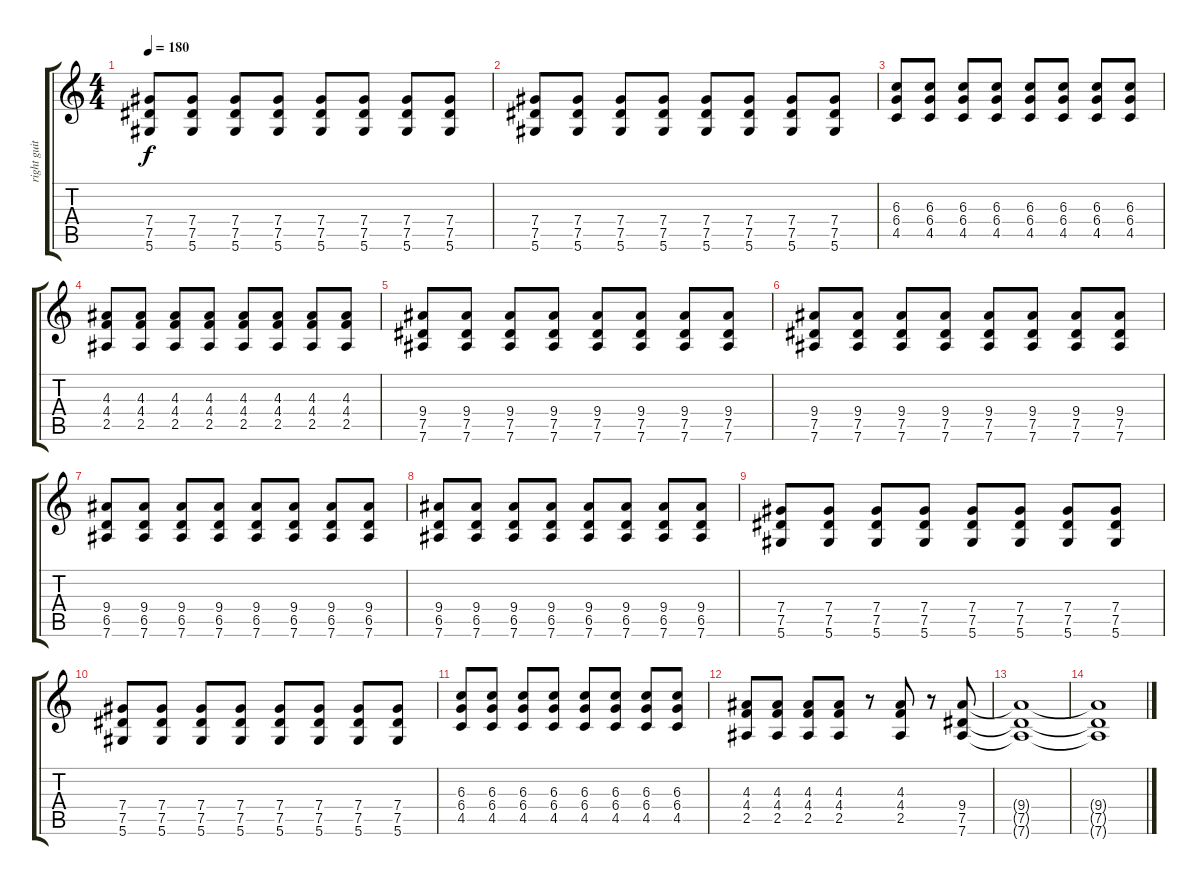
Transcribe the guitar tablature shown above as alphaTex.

\track ("right guitar" "right guit") {instrument overdrivenguitar}
\staff {score tabs}
\tuning (Eb4 Bb3 Gb3 Db3 Ab2 Eb2) {hide}
\ts (4 4)
\tempo 180
\clef g2
\ks c
(7.4 7.5 5.6).8{dy f} (7.4 7.5 5.6).8 (7.4 7.5 5.6).8 (7.4 7.5 5.6).8 (7.4 7.5 5.6).8 (7.4 7.5 5.6).8 (7.4 7.5 5.6).8 (7.4 7.5 5.6).8 |
(7.4 7.5 5.6).8 (7.4 7.5 5.6).8 (7.4 7.5 5.6).8 (7.4 7.5 5.6).8 (7.4 7.5 5.6).8 (7.4 7.5 5.6).8 (7.4 7.5 5.6).8 (7.4 7.5 5.6).8 |
(6.3 6.4 4.5).8 (6.3 6.4 4.5).8 (6.3 6.4 4.5).8 (6.3 6.4 4.5).8 (6.3 6.4 4.5).8 (6.3 6.4 4.5).8 (6.3 6.4 4.5).8 (6.3 6.4 4.5).8 |
(4.3 4.4 2.5).8 (4.3 4.4 2.5).8 (4.3 4.4 2.5).8 (4.3 4.4 2.5).8 (4.3 4.4 2.5).8 (4.3 4.4 2.5).8 (4.3 4.4 2.5).8 (4.3 4.4 2.5).8 |
(9.4 7.5 7.6).8 (9.4 7.5 7.6).8 (9.4 7.5 7.6).8 (9.4 7.5 7.6).8 (9.4 7.5 7.6).8 (9.4 7.5 7.6).8 (9.4 7.5 7.6).8 (9.4 7.5 7.6).8 |
(9.4 7.5 7.6).8 (9.4 7.5 7.6).8 (9.4 7.5 7.6).8 (9.4 7.5 7.6).8 (9.4 7.5 7.6).8 (9.4 7.5 7.6).8 (9.4 7.5 7.6).8 (9.4 7.5 7.6).8 |
(9.4 6.5 7.6).8 (9.4 6.5 7.6).8 (9.4 6.5 7.6).8 (9.4 6.5 7.6).8 (9.4 6.5 7.6).8 (9.4 6.5 7.6).8 (9.4 6.5 7.6).8 (9.4 6.5 7.6).8 |
(9.4 6.5 7.6).8 (9.4 6.5 7.6).8 (9.4 6.5 7.6).8 (9.4 6.5 7.6).8 (9.4 6.5 7.6).8 (9.4 6.5 7.6).8 (9.4 6.5 7.6).8 (9.4 6.5 7.6).8 |
(7.4 7.5 5.6).8 (7.4 7.5 5.6).8 (7.4 7.5 5.6).8 (7.4 7.5 5.6).8 (7.4 7.5 5.6).8 (7.4 7.5 5.6).8 (7.4 7.5 5.6).8 (7.4 7.5 5.6).8 |
(7.4 7.5 5.6).8 (7.4 7.5 5.6).8 (7.4 7.5 5.6).8 (7.4 7.5 5.6).8 (7.4 7.5 5.6).8 (7.4 7.5 5.6).8 (7.4 7.5 5.6).8 (7.4 7.5 5.6).8 |
(6.3 6.4 4.5).8 (6.3 6.4 4.5).8 (6.3 6.4 4.5).8 (6.3 6.4 4.5).8 (6.3 6.4 4.5).8 (6.3 6.4 4.5).8 (6.3 6.4 4.5).8 (6.3 6.4 4.5).8 |
(4.3 4.4 2.5).8 (4.3 4.4 2.5).8 (4.3 4.4 2.5).8 (4.3 4.4 2.5).8 r.8 (4.3 4.4 2.5).8 r.8 (9.4 7.5 7.6).8 |
(9.4{t} 7.5{t} 7.6{t}).1 |
(9.4{t} 7.5{t} 7.6{t}).1
